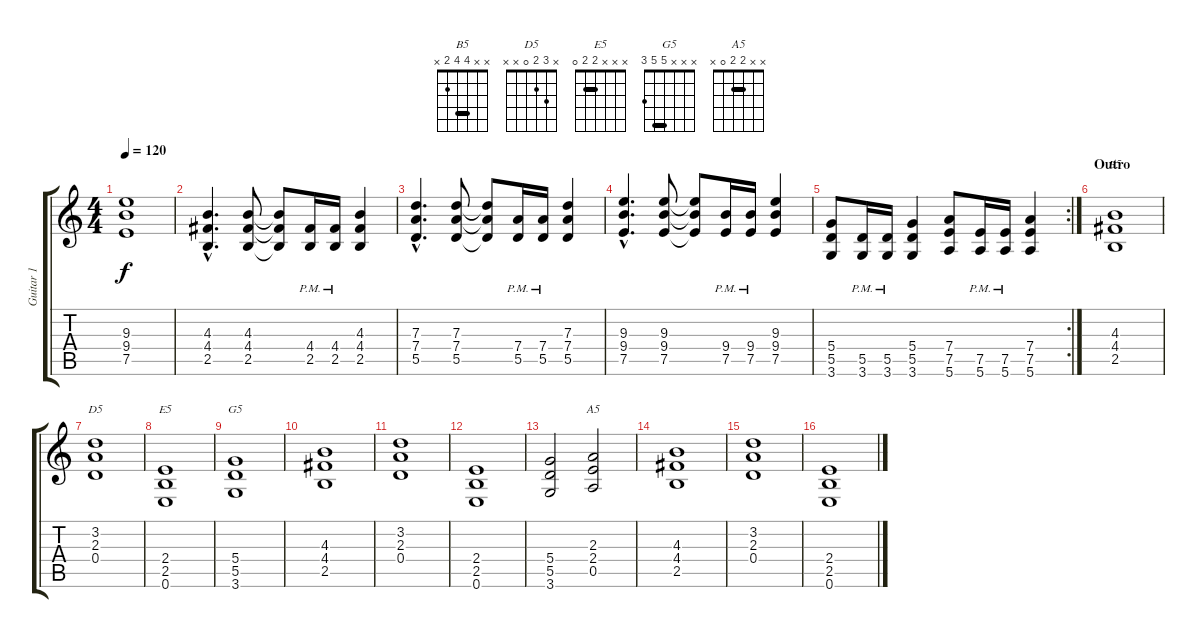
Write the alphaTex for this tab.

\track ("Guitar 1" "Guitar 1") {instrument overdrivenguitar}
\staff {score tabs}
\tuning (E4 B3 G3 D3 A2 E2) {hide}
\chord ("B5" x x 4 4 2 x) {barre 4}
\chord ("D5" x 3 2 0 x x)
\chord ("E5" x x x 2 2 0) {barre 2}
\chord ("G5" x x x 5 5 3) {barre 5}
\chord ("A5" x x 2 2 0 x) {barre 2}
\ts (4 4)
\tempo 120
\clef g2
\ks c
(9.3 9.4 7.5).1{dy f} |
(4.3{hac} 4.4{hac} 2.5{hac}).4{d} (4.3 4.4 2.5).8 (4.3{t} 4.4{t} 2.5{t}).8 (4.4{pm} 2.5{pm}).16 (4.4{pm} 2.5{pm}).16 (4.3 4.4 2.5).4 |
(7.3{hac} 7.4{hac} 5.5{hac}).4{d} (7.3 7.4 5.5).8 (7.3{t} 7.4{t} 5.5{t}).8 (7.4{pm} 5.5{pm}).16 (7.4{pm} 5.5{pm}).16 (7.3 7.4 5.5).4 |
(9.3{hac} 9.4{hac} 7.5{hac}).4{d} (9.3 9.4 7.5).8 (9.3{t} 9.4{t} 7.5{t}).8 (9.4{pm} 7.5{pm}).16 (9.4{pm} 7.5{pm}).16 (9.3 9.4 7.5).4 |
\rc 2
(5.4 5.5 3.6).8 (5.5{pm} 3.6{pm}).16 (5.5{pm} 3.6{pm}).16 (5.4 5.5 3.6).4 (7.4 7.5 5.6).8 (7.5{pm} 5.6{pm}).16 (7.5{pm} 5.6{pm}).16 (7.4 7.5 5.6).4 |
\section ("" "Outro")
(4.3 4.4 2.5).1{ch "B5" volume 10} |
(3.2 2.3 0.4).1{ch "D5"} |
(2.4 2.5 0.6).1{ch "E5"} |
(5.4 5.5 3.6).1{ch "G5" volume 10} |
(4.3 4.4 2.5).1{volume 10} |
(3.2 2.3 0.4).1 |
(2.4 2.5 0.6).1 |
(5.4 5.5 3.6).2 (2.3 2.4 0.5).2{ch "A5"} |
(4.3 4.4 2.5).1{volume 10} |
(3.2 2.3 0.4).1 |
(2.4 2.5 0.6).1
